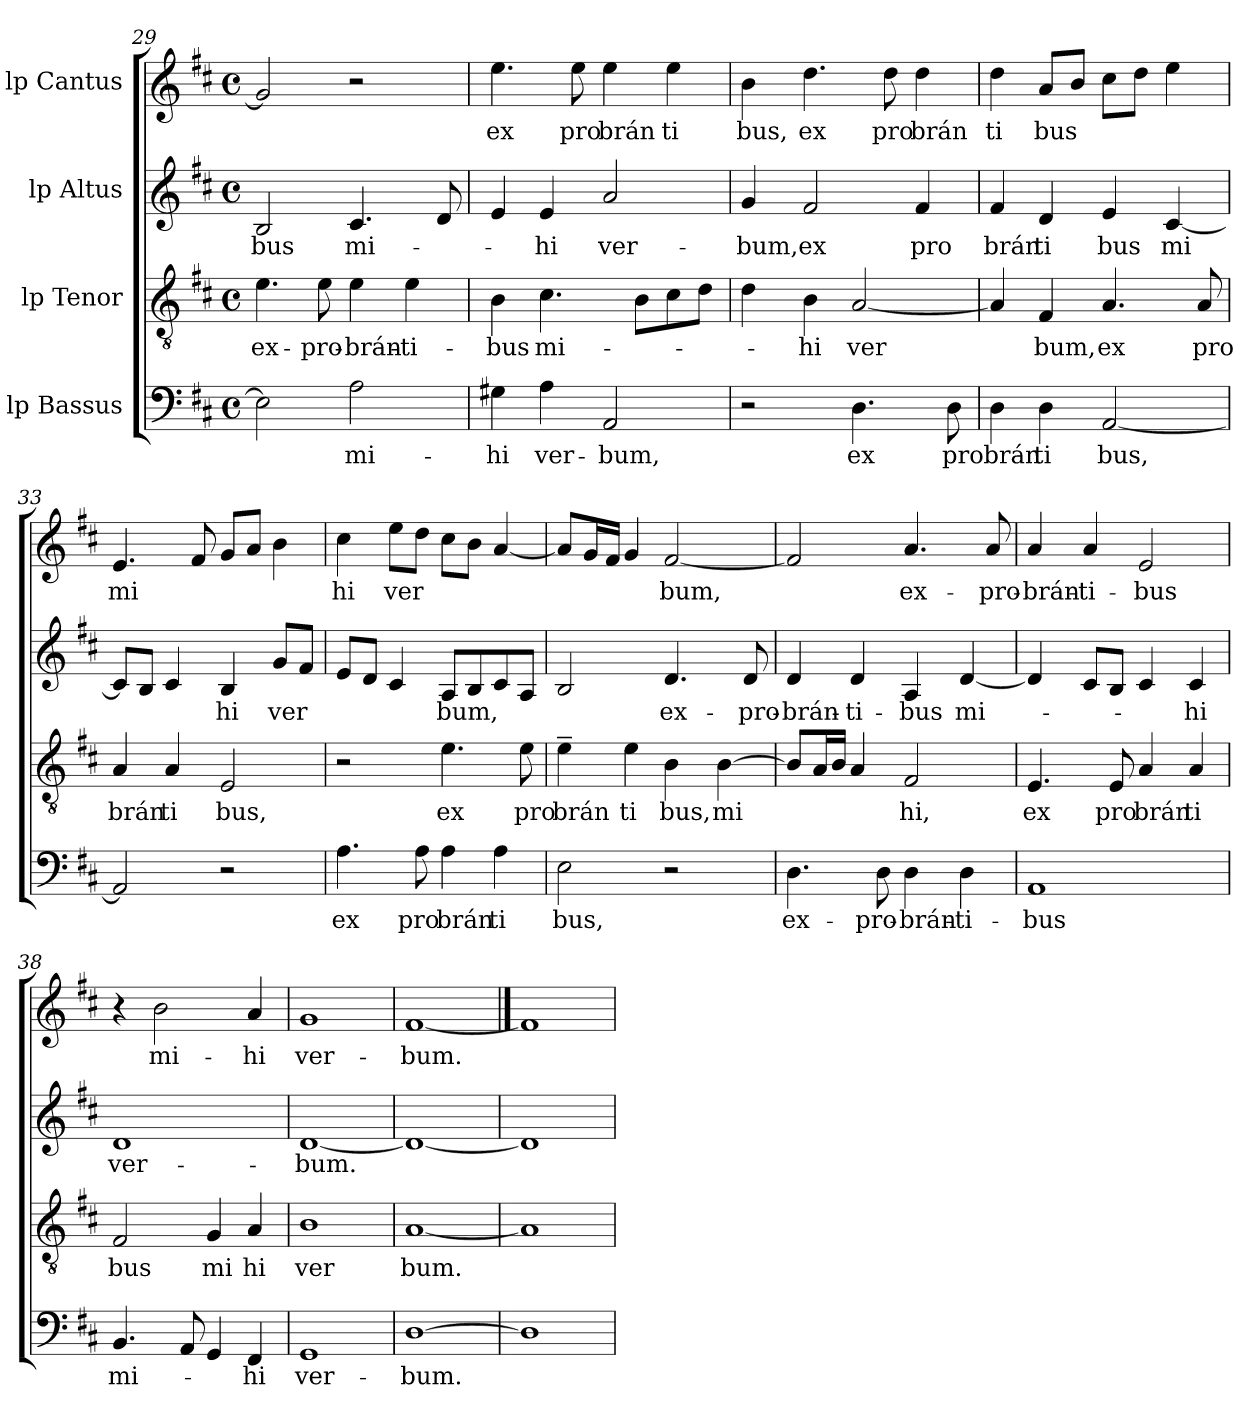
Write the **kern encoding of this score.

**kern	**text	**kern	**text	**kern	**text	**kern	**text
*part4	*part4	*part3	*part3	*part2	*part2	*part1	*part1
*staff4	*staff4	*staff3	*staff3	*staff2	*staff2	*staff1	*staff1
*I"lp Bassus	*	*I"lp Tenor	*	*I"lp Altus	*	*I"lp Cantus	*
*clefF4	*	*clefGv2	*	*clefG2	*	*clefG2	*
*k[f#c#]	*	*k[f#c#]	*	*k[f#c#]	*	*k[f#c#]	*
*D:	*	*D:	*	*D:	*	*D:	*
*M4/4	*	*M4/4	*	*M4/4	*	*M4/4	*
*met(c)	*	*met(c)	*	*met(c)	*	*met(c)	*
=29	=29	=29	=29	=29	=29	=29	=29
!	!	!	!LO:LY:b:cj	!	!LO:LY:b:cj	!	!
2E\]	.	4.e\	ex-	2B/	-bus	2g#/]	.
!	!	!	!LO:LY:b:cj	!	!	!	!
.	.	8e\	-pro-	.	.	.	.
!	!LO:LY:b:cj	!	!LO:LY:b:cj	!	!LO:LY:b:cj	!	!
2A\	mi-	4e\	-brán-	4.c#/	mi-	2r	.
!	!	!	!LO:LY:b:cj	!	!	!	!
.	.	4e\	-ti-	.	.	.	.
.	.	.	.	8d/	.	.	.
=30	=30	=30	=30	=30	=30	=30	=30
!	!LO:LY:b:cj	!	!LO:LY:b:cj	!	!	!	!LO:LY:b:cj
4G#X\	-hi	4B\	-bus	4e/	.	4.ee\	ex
!	!LO:LY:b:cj	!	!LO:LY:b:cj	!	!LO:LY:b:cj	!	!
4A\	ver-	4.c#\	mi-	4e/	-hi	.	.
!	!	!	!	!	!	!	!LO:LY:b:cj
.	.	.	.	.	.	8ee\	pro
!	!LO:LY:b:cj	!	!	!	!LO:LY:b:cj	!	!LO:LY:b:cj
2AA/	-bum,	.	.	2a/	ver-	4ee\	brán
.	.	8B\L	.	.	.	.	.
!	!	!	!	!	!	!	!LO:LY:b:cj
.	.	8c#\	.	.	.	4ee\	ti
.	.	8d\J	.	.	.	.	.
!!LO:LB:g=z
=31	=31	=31	=31	=31	=31	=31	=31
!	!	!	!	!	!LO:LY:b:cj	!	!LO:LY:b:cj
*^	*	*	*	*	*	*	*
2r	16ryy	.	4d\	.	4g/	-bum,	4b\	bus,
.	2...ryy	.	.	.	.	.	.	.
!	!	!	!	!LO:LY:b:cj	!	!LO:LY:b:cj	!	!LO:LY:b:cj
.	.	.	4B\	-hi	2f#/	ex	4.dd\	ex
!	!	!LO:LY:b:cj	!	!LO:LY:b:cj	!	!	!	!
4.D\	.	ex	[<2A/	ver	.	.	.	.
!	!	!	!	!	!	!	!	!LO:LY:b:cj
.	.	.	.	.	.	.	8dd\	pro
!	!	!	!	!	!	!LO:LY:b:cj	!	!LO:LY:b:cj
.	.	.	.	.	4f#/	pro	4dd\	brán
!	!	!LO:LY:b:cj	!	!	!	!	!	!
8D\	.	pro	.	.	.	.	.	.
=32	=32	=32	=32	=32	=32	=32	=32	=32
!	!	!LO:LY:b:cj	!	!	!	!LO:LY:b:cj	!	!LO:LY:b:cj
*v	*v	*	*	*	*	*	*	*
4D\	brán	4A/]	.	4f#/	brán	4dd\	ti
!	!LO:LY:b:cj	!	!LO:LY:b:cj	!	!LO:LY:b:cj	!	!LO:LY:b
4D\	ti	4F#/	bum,	4d/	ti	8a/L	bus
.	.	.	.	.	.	8b/J	.
!	!LO:LY:b:cj	!	!LO:LY:b:cj	!	!LO:LY:b:cj	!	!
[<2AA/	bus,	4.A/	ex	4e/	bus	8cc#\L	.
.	.	.	.	.	.	8dd\J	.
!	!	!	!	!	!LO:LY:b:cj	!	!
.	.	.	.	[<4c#/	mi	4ee\	.
!	!	!	!LO:LY:b:cj	!	!	!	!
.	.	8A/	pro	.	.	.	.
=33	=33	=33	=33	=33	=33	=33	=33
!	!	!	!LO:LY:b:cj	!	!	!	!LO:LY:b:cj
2AA/]	.	4A/	brán	8c#/L]	.	4.e/	mi
.	.	.	.	8B/J	.	.	.
!	!	!	!LO:LY:b:cj	!	!	!	!
.	.	4A/	ti	4c#/	.	.	.
.	.	.	.	.	.	8f#/	.
!	!	!	!LO:LY:b:cj	!	!LO:LY:b:cj	!	!
2r	.	2E/	bus,	4B/	hi	8g/L	.
.	.	.	.	.	.	8a/J	.
!	!	!	!	!	!LO:LY:b	!	!
.	.	.	.	8g/L	ver	4b\	.
.	.	.	.	8f#/J	.	.	.
=34	=34	=34	=34	=34	=34	=34	=34
!	!LO:LY:b:cj	!	!	!	!	!	!LO:LY:b:cj
4.A\	ex	2r	.	8e/L	.	4cc#\	hi
.	.	.	.	8d/J	.	.	.
!	!	!	!	!	!	!	!LO:LY:b
.	.	.	.	4c#/	.	8ee\L	ver
!	!LO:LY:b:cj	!	!	!	!	!	!
8A\	pro	.	.	.	.	8dd\J	.
!	!LO:LY:b:cj	!	!LO:LY:b:cj	!	!LO:LY:b	!	!
4A\	brán	4.e\	ex	8A/L	bum,	8cc#\L	.
.	.	.	.	8B/	.	8b\J	.
!	!LO:LY:b:cj	!	!	!	!	!	!
4A\	ti	.	.	8c#/	.	[>4a/	.
!	!	!	!LO:LY:b:cj	!	!	!	!
.	.	8e\	pro	8A/J	.	.	.
!!LO:LB:g=z
=35	=35	=35	=35	=35	=35	=35	=35
!	!LO:LY:b:cj	!	!LO:LY:b:cj	!	!	!	!
*	*	*	*	*	*	*^	*
2E\	bus,	4e~>\	brán	2B/	.	8a/L]	8ryy	.
.	.	.	.	.	.	16g/	64ryy	.
.	.	.	.	.	.	.	2ryy	.
.	.	.	.	.	.	16f#/J	.	.
!	!	!	!LO:LY:b:cj	!	!	!	!	!
.	.	4e\	ti	.	.	4g/	.	.
!	!	!	!LO:LY:b:cj	!	!LO:LY:b:cj	!	!	!LO:LY:b:cj
2r	.	4B\	bus,	4.d/	ex-	[<2f#/	.	bum,
.	.	.	.	.	.	.	4ryy	.
!	!	!	!LO:LY:b:cj	!	!	!	!	!
.	.	[>4B\	mi	.	.	.	.	.
!	!	!	!	!	!LO:LY:b:cj	!	!	!
.	.	.	.	8d/	-pro-	.	.	.
.	.	.	.	.	.	.	16..ryy	.
=36	=36	=36	=36	=36	=36	=36	=36	=36
!	!LO:LY:b:cj	!	!	!	!LO:LY:b:cj	!	!	!
*	*	*	*	*	*	*v	*v	*
4.D\	ex-	8B/L]	.	4d/	-brán-	2f#/]	.
.	.	16A/	.	.	.	.	.
.	.	16B/J	.	.	.	.	.
!	!	!	!	!	!LO:LY:b:cj	!	!
.	.	4A/	.	4d/	-ti-	.	.
!	!LO:LY:b:cj	!	!	!	!	!	!
8D\	-pro-	.	.	.	.	.	.
!	!LO:LY:b:cj	!	!LO:LY:b:cj	!	!LO:LY:b:cj	!	!LO:LY:b:cj
4D\	-brán-	2F#/	hi,	4A/	-bus	4.a/	ex-
!	!LO:LY:b:cj	!	!	!	!LO:LY:b:cj	!	!
4D\	-ti-	.	.	[<4d/	mi-	.	.
!	!	!	!	!	!	!	!LO:LY:b:cj
.	.	.	.	.	.	8a/	-pro-
=37	=37	=37	=37	=37	=37	=37	=37
!	!LO:LY:b:cj	!	!LO:LY:b:cj	!	!	!	!LO:LY:b:cj
1AA	-bus	4.E/	ex	4d/]	.	4a/	-brán-
!	!	!	!	!	!	!	!LO:LY:b:cj
.	.	.	.	8c#/L	.	4a/	-ti-
!	!	!	!LO:LY:b:cj	!	!	!	!
.	.	8E/	pro	8B/J	.	.	.
!	!	!	!LO:LY:b:cj	!	!	!	!LO:LY:b:cj
.	.	4A/	brán	4c#/	.	2e/	-bus
!	!	!	!LO:LY:b:cj	!	!LO:LY:b:cj	!	!
.	.	4A/	ti	4c#/	-hi	.	.
=38	=38	=38	=38	=38	=38	=38	=38
!	!LO:LY:b:cj	!	!LO:LY:b:cj	!	!LO:LY:b:cj	!	!
4.BB/	mi-	2F#/	bus	1d	ver-	4r	.
!	!	!	!	!	!	!	!LO:LY:b:cj
.	.	.	.	.	.	2b\	mi-
8AA/	.	.	.	.	.	.	.
!	!	!	!LO:LY:b:cj	!	!	!	!
4GG/	.	4G/	mi	.	.	.	.
!	!LO:LY:b:cj	!	!LO:LY:b:cj	!	!	!	!LO:LY:b:cj
4FF#/	-hi	4A/	hi	.	.	4a/	-hi
=39	=39	=39	=39	=39	=39	=39	=39
!	!LO:LY:b:cj	!	!LO:LY:b:cj	!	!LO:LY:b:cj	!	!LO:LY:b:cj
1GG	ver-	1B	ver	[<1d	-bum.	1g	ver-
=40	=40	=40	=40	=40	=40	=40	=40
!	!LO:LY:b:cj	!	!LO:LY:b:cj	!	!	!	!LO:LY:b:cj
[1D	-bum.	[1A	bum.	1d_	.	[1f#	-bum.
=41	==41	=41	==41	=41	==41	==41	==41
1D]	.	1A]	.	1d]	.	1f#]	.
=	=	=	=	=	=	=	=
*-	*-	*-	*-	*-	*-	*-	*-
